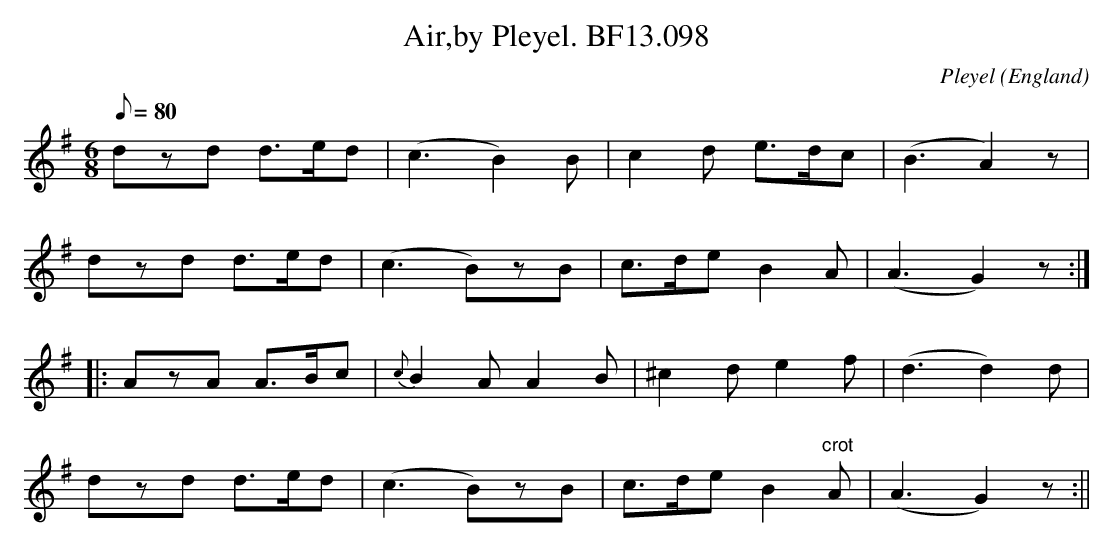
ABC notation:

X:1
T:Air,by Pleyel. BF13.098
M:6/8
L:1/8
Q:80
C:Pleyel
O:England
K:G major
dzd d>ed|(c3B2)B|c2d e>dc|(B3A2)z|!
dzd d>ed|(c3B)zB|c>deB2A|(A3G2)z:|!
|:AzA A>Bc|{c}B2AA2B|^c2de2f|(d3d2)d|!
dzd d>ed|(c3B)zB|c>de B2"crot"A|(A3G2)z:||
